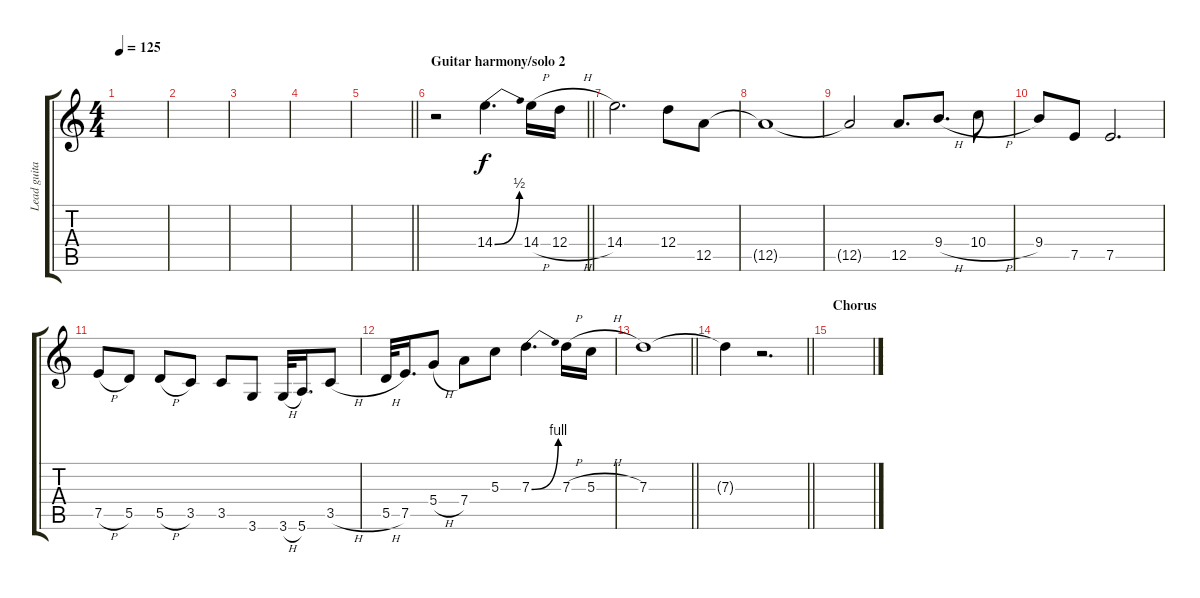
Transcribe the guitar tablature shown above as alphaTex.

\track ("Lead guitar 1" "Lead guita") {instrument overdrivenguitar}
\staff {score tabs}
\tuning (E4 B3 G3 D3 A2 E2) {hide}
\ts (4 4)
\tempo 125
\clef g2
\ks c
|
|
|
|
\barLineRight lightlight
|
\section ("" "Guitar harmony/solo 2")
\barLineRight lightlight
r.2 14.4{be (bend 0 0 60 2)}.4{d} 14.4{h}.16 12.4{h}.16 |
14.4.2{d} 12.4.8 12.5.8 |
12.5{t}.1 |
12.5{t}.2 12.5.8{d} 9.4{h}.8{d} 10.4{h}.8 |
9.4.8 7.5.8 7.5.2{d} |
7.5{h}.8 5.5.8 5.5{h}.8 3.5.8 3.5.8 3.6.8 3.6{h}.32 5.6.16{d} 3.5{h}.8 |
5.5{h}.32 7.5.16{d} 5.4{h}.8 7.4.8 5.3.8 7.3{be (bend 0 0 60 4)}.4{d} 7.3{h}.16 5.3{h}.16 |
\barLineRight lightlight
7.3.1 |
\section ("" "")
\barLineRight lightlight
7.3{t}.4 r.2{d} |
\section ("" "Chorus")
